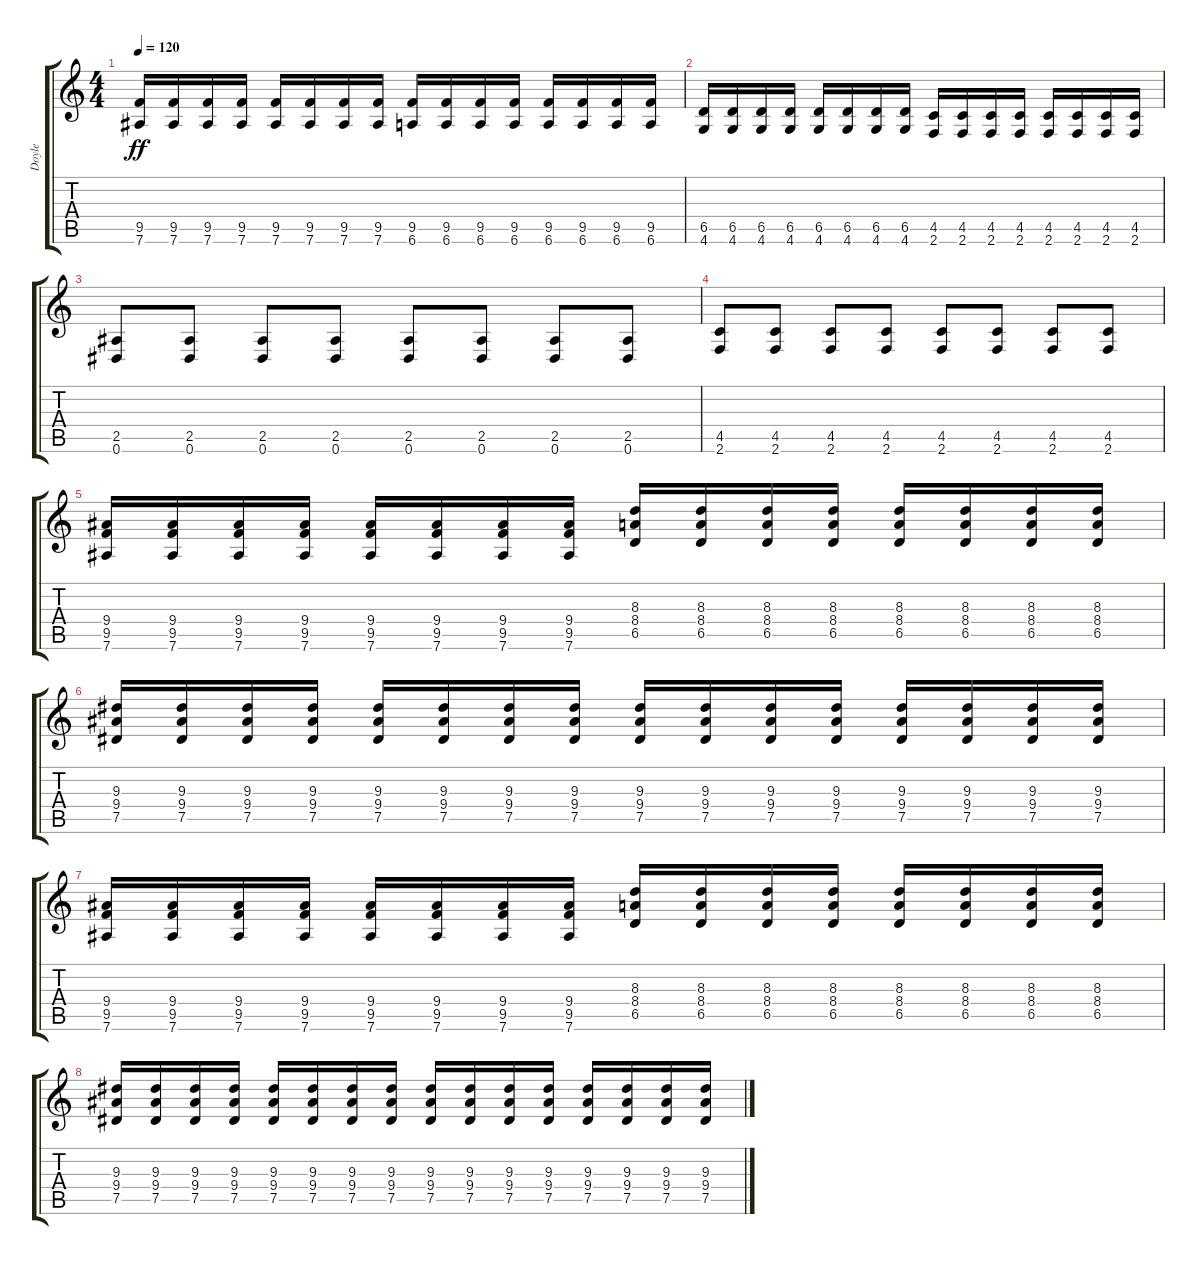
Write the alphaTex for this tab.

\track ("Doyle" "Doyle") {instrument distortionguitar}
\staff {score tabs}
\tuning (Eb4 Bb3 Gb3 Db3 Ab2 Eb2) {hide}
\ts (4 4)
\tempo 120
\clef g2
\ks c
(9.5 7.6).16{dy ff} (9.5 7.6).16 (9.5 7.6).16 (9.5 7.6).16 (9.5 7.6).16 (9.5 7.6).16 (9.5 7.6).16 (9.5 7.6).16 (9.5 6.6).16 (9.5 6.6).16 (9.5 6.6).16 (9.5 6.6).16 (9.5 6.6).16 (9.5 6.6).16 (9.5 6.6).16 (9.5 6.6).16 |
(6.5 4.6).16 (6.5 4.6).16 (6.5 4.6).16 (6.5 4.6).16 (6.5 4.6).16 (6.5 4.6).16 (6.5 4.6).16 (6.5 4.6).16 (4.5 2.6).16 (4.5 2.6).16 (4.5 2.6).16 (4.5 2.6).16 (4.5 2.6).16 (4.5 2.6).16 (4.5 2.6).16 (4.5 2.6).16 |
(2.5 0.6).8 (2.5 0.6).8 (2.5 0.6).8 (2.5 0.6).8 (2.5 0.6).8 (2.5 0.6).8 (2.5 0.6).8 (2.5 0.6).8 |
(4.5 2.6).8 (4.5 2.6).8 (4.5 2.6).8 (4.5 2.6).8 (4.5 2.6).8 (4.5 2.6).8 (4.5 2.6).8 (4.5 2.6).8 |
(9.4 9.5 7.6).16 (9.4 9.5 7.6).16 (9.4 9.5 7.6).16 (9.4 9.5 7.6).16 (9.4 9.5 7.6).16 (9.4 9.5 7.6).16 (9.4 9.5 7.6).16 (9.4 9.5 7.6).16 (8.3 8.4 6.5).16 (8.3 8.4 6.5).16 (8.3 8.4 6.5).16 (8.3 8.4 6.5).16 (8.3 8.4 6.5).16 (8.3 8.4 6.5).16 (8.3 8.4 6.5).16 (8.3 8.4 6.5).16 |
(9.3 9.4 7.5).16 (9.3 9.4 7.5).16 (9.3 9.4 7.5).16 (9.3 9.4 7.5).16 (9.3 9.4 7.5).16 (9.3 9.4 7.5).16 (9.3 9.4 7.5).16 (9.3 9.4 7.5).16 (9.3 9.4 7.5).16 (9.3 9.4 7.5).16 (9.3 9.4 7.5).16 (9.3 9.4 7.5).16 (9.3 9.4 7.5).16 (9.3 9.4 7.5).16 (9.3 9.4 7.5).16 (9.3 9.4 7.5).16 |
(9.4 9.5 7.6).16 (9.4 9.5 7.6).16 (9.4 9.5 7.6).16 (9.4 9.5 7.6).16 (9.4 9.5 7.6).16 (9.4 9.5 7.6).16 (9.4 9.5 7.6).16 (9.4 9.5 7.6).16 (8.3 8.4 6.5).16 (8.3 8.4 6.5).16 (8.3 8.4 6.5).16 (8.3 8.4 6.5).16 (8.3 8.4 6.5).16 (8.3 8.4 6.5).16 (8.3 8.4 6.5).16 (8.3 8.4 6.5).16 |
(9.3 9.4 7.5).16 (9.3 9.4 7.5).16 (9.3 9.4 7.5).16 (9.3 9.4 7.5).16 (9.3 9.4 7.5).16 (9.3 9.4 7.5).16 (9.3 9.4 7.5).16 (9.3 9.4 7.5).16 (9.3 9.4 7.5).16 (9.3 9.4 7.5).16 (9.3 9.4 7.5).16 (9.3 9.4 7.5).16 (9.3 9.4 7.5).16 (9.3 9.4 7.5).16 (9.3 9.4 7.5).16 (9.3 9.4 7.5).16
